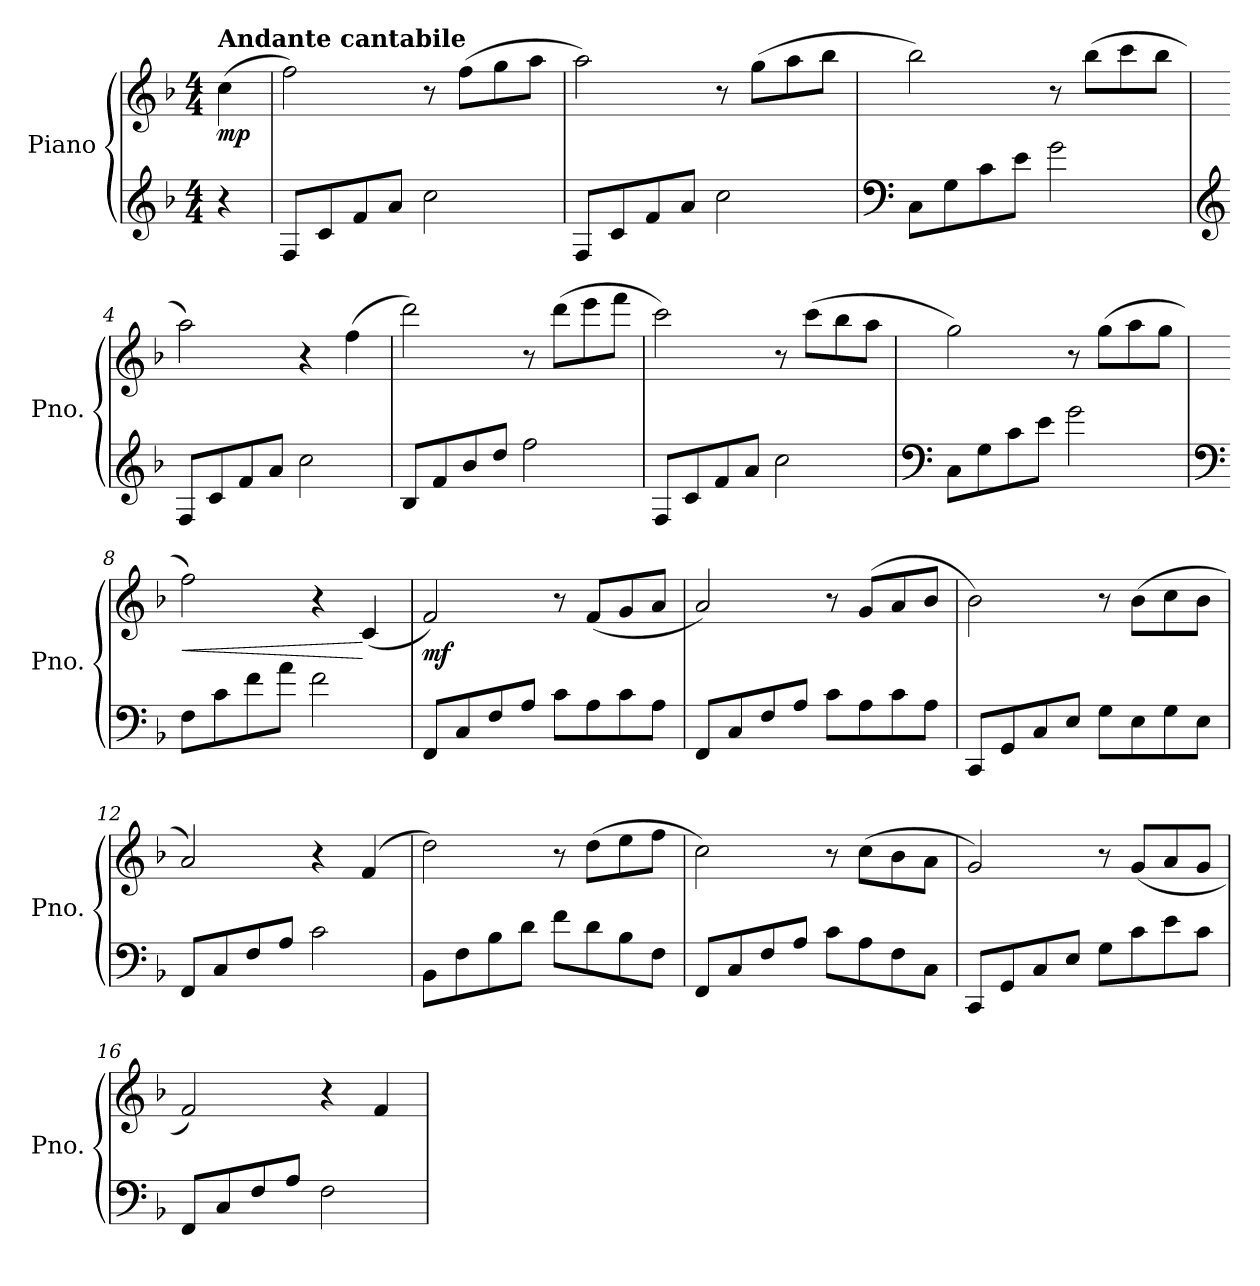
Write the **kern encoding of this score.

**kern	**kern	**dynam
*part1	*part1	*part1
*staff2	*staff1	*staff1/2
*I"Piano	*	*
*I'Pno.	*	*
*clefG2	*clefG2	*
*k[b-]	*k[b-]	*
*M4/4	*M4/4	*
=	=	=
!	!LO:TX:a:B:t=Andante cantabile	!
!	!	!LO:DY:b
4r	(>4cc\	mp
=1	=1	=1
8F/L	2ff\)	.
8c/	.	.
8f/	.	.
8a/J	.	.
2cc\	8r	.
.	(>8ff\L	.
.	8gg\	.
.	8aa\J	.
=2	=2	=2
8F/L	2aa\)	.
8c/	.	.
8f/	.	.
8a/J	.	.
2cc\	8r	.
.	(>8gg\L	.
.	8aa\	.
.	8bb-\J	.
=3	=3	=3
*clefF4	*	*
8C\L	2bb-\)	.
8G\	.	.
8c\	.	.
8e\J	.	.
2g\	8r	.
.	(>8bb-\L	.
.	8ccc\	.
.	8bb-\J	.
=4	=4	=4
*clefG2	*	*
8F/L	2aa\)	.
8c/	.	.
8f/	.	.
8a/J	.	.
2cc\	4r	.
.	(>4ff\	.
=5	=5	=5
8B-/L	2ddd\)	.
8f/	.	.
8b-/	.	.
8dd/J	.	.
2ff\	8r	.
.	(>8ddd\L	.
.	8eee\	.
.	8fff\J	.
!!LO:LB:g=z
=6	=6	=6
8F/L	2ccc\)	.
8c/	.	.
8f/	.	.
8a/J	.	.
2cc\	8r	.
.	(>8ccc\L	.
.	8bb-\	.
.	8aa\J	.
=7	=7	=7
*clefF4	*	*
8C\L	2gg\)	.
8G\	.	.
8c\	.	.
8e\J	.	.
2g\	8r	.
.	(>8gg\L	.
.	8aa\	.
.	8gg\J	.
=8	=8	=8
*clefF4	*	*
!	!	!LO:HP:b
8F\L	2ff\)	<
8c\	.	.
8f\	.	.
8a\J	.	.
2f\	4r	.
.	(<4c/	[
=9	=9	=9
!	!	!LO:DY:b
8FF/L	2f/)	mf
8C/	.	.
8F/	.	.
8A/J	.	.
8c\L	8r	.
8A\	(<8f/L	.
8c\	8g/	.
8A\J	8a/J	.
=10	=10	=10
8FF/L	2a/)	.
8C/	.	.
8F/	.	.
8A/J	.	.
8c\L	8r	.
8A\	(<8g/L	.
8c\	8a/	.
8A\J	8b-/J	.
!!LO:LB:g=z
=11	=11	=11
8CC/L	2b-\)	.
8GG/	.	.
8C/	.	.
8E/J	.	.
8G\L	8r	.
8E\	(>8b-\L	.
8G\	8cc\	.
8E\J	8b-\J	.
=12	=12	=12
8FF/L	2a/)	.
8C/	.	.
8F/	.	.
8A/J	.	.
2c\	4r	.
.	(<4f/	.
=13	=13	=13
8BB-\L	2dd\)	.
8F\	.	.
8B-\	.	.
8d\J	.	.
8f\L	8r	.
8d\	(>8dd\L	.
8B-\	8ee\	.
8F\J	8ff\J	.
=14	=14	=14
8FF/L	2cc\)	.
8C/	.	.
8F/	.	.
8A/J	.	.
8c\L	8r	.
8A\	(>8cc\L	.
8F\	8b-\	.
8C\J	8a\J	.
=15	=15	=15
8CC/L	2g/)	.
8GG/	.	.
8C/	.	.
8E/J	.	.
8G\L	8r	.
8c\	(<8g/L	.
8e\	8a/	.
8c\J	8g/J	.
=16	=16	=16
8FF/L	2f/)	.
8C/	.	.
8F/	.	.
8A/J	.	.
2F\	4r	.
.	4f/	.
=	=	=
*-	*-	*-
